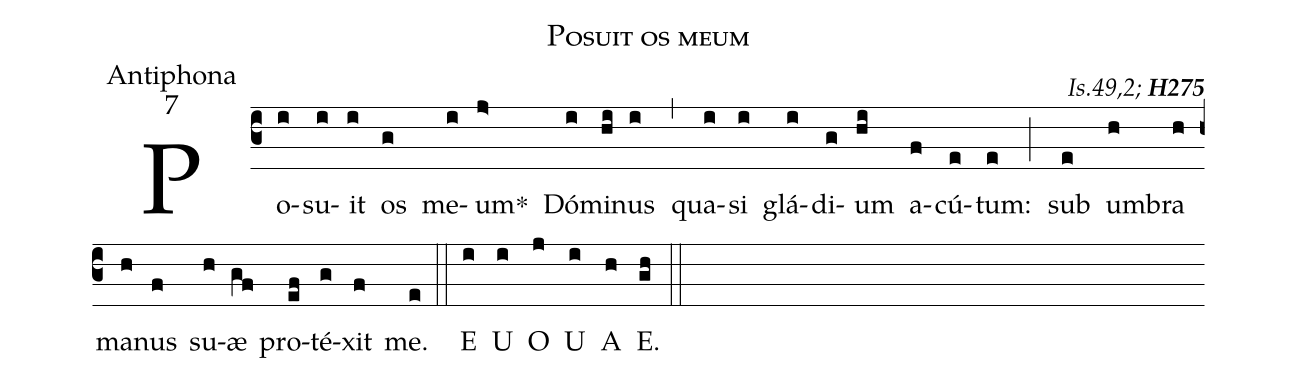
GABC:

name:Posuit os meum;
office-part:Antiphona;
mode:7;
commentary:{\itshape\mdseries  Is.49,2;\/} {\bfseries H275};
%%
(c3) Po(i)su(i)it(i) os(g) me(i)um<sp>*</sp>(j>) Dó(i)mi(hi)nus(i) (,)
qua(i)si(i) glá(i)di(g)um(hi) a(f)cú(e)tum:(e) (;)
sub(e) um(h)bra(h) ma(h)nus(f) su(h)æ(gf) pro(ef)té(g)xit(f) me.(e)  (::)
<eu>  E(i) U(i) O(j) U(i) A(h) E.(gh) </eu> (::)
